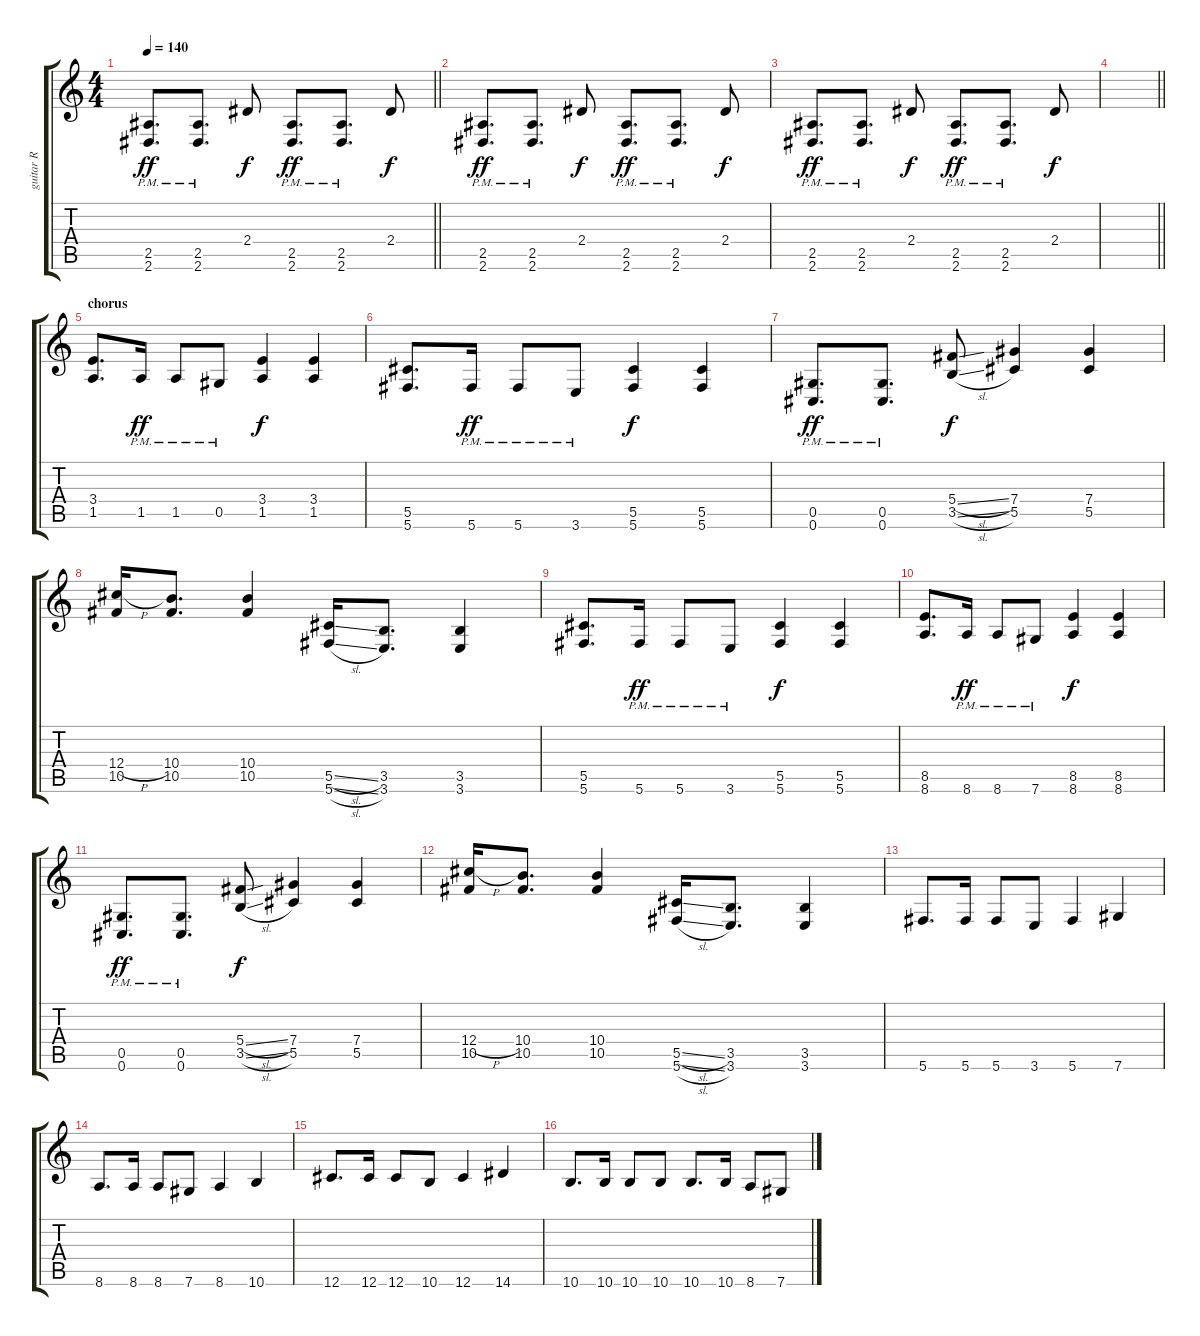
\track ("guitar R" "guitar R") {instrument distortionguitar}
\staff {score tabs}
\tuning (Eb4 Bb3 Gb3 Db3 Ab2 Db2) {hide}
\ts (4 4)
\tempo 140
\clef g2
\barLineRight lightlight
\ks c
(2.5{pm} 2.6{pm}).8{d dy ff} (2.5{pm} 2.6{pm}).8{d} 2.4.8{dy f} (2.5{pm} 2.6{pm}).8{d dy ff} (2.5{pm} 2.6{pm}).8{d} 2.4.8{dy f} |
(2.5{pm} 2.6{pm}).8{d dy ff} (2.5{pm} 2.6{pm}).8{d} 2.4.8{dy f} (2.5{pm} 2.6{pm}).8{d dy ff} (2.5{pm} 2.6{pm}).8{d} 2.4.8{dy f} |
(2.5{pm} 2.6{pm}).8{d dy ff} (2.5{pm} 2.6{pm}).8{d} 2.4.8{dy f} (2.5{pm} 2.6{pm}).8{d dy ff} (2.5{pm} 2.6{pm}).8{d} 2.4.8{dy f} |
\barLineRight lightlight
|
\section ("" "chorus")
(3.4 1.5).8{d} 1.5{pm}.16{dy ff} 1.5{pm}.8 0.5{pm}.8 (3.4 1.5).4{dy f} (3.4 1.5).4 |
(5.5 5.6).8{d} 5.6{pm}.16{dy ff} 5.6{pm}.8 3.6{pm}.8 (5.5 5.6).4{dy f} (5.5 5.6).4 |
(0.5{pm} 0.6{pm}).8{d dy ff} (0.5{pm} 0.6{pm}).8{d} (5.4{sl} 3.5{sl}).8{dy f} (7.4 5.5).4 (7.4 5.5).4 |
(12.4{h} 10.5).16 (10.4 10.5).8{d} (10.4 10.5).4 (5.5{sl} 5.6{sl}).16 (3.5 3.6).8{d} (3.5 3.6).4 |
(5.5 5.6).8{d} 5.6{pm}.16{dy ff} 5.6{pm}.8 3.6{pm}.8 (5.5 5.6).4{dy f} (5.5 5.6).4 |
(8.5 8.6).8{d} 8.6{pm}.16{dy ff} 8.6{pm}.8 7.6{pm}.8 (8.5 8.6).4{dy f} (8.5 8.6).4 |
(0.5{pm} 0.6{pm}).8{d dy ff} (0.5{pm} 0.6{pm}).8{d} (5.4{sl} 3.5{sl}).8{dy f} (7.4 5.5).4 (7.4 5.5).4 |
(12.4{h} 10.5).16 (10.4 10.5).8{d} (10.4 10.5).4 (5.5{sl} 5.6{sl}).16 (3.5 3.6).8{d} (3.5 3.6).4 |
5.6.8{d} 5.6.16 5.6.8 3.6.8 5.6.4 7.6.4 |
8.6.8{d} 8.6.16 8.6.8 7.6.8 8.6.4 10.6.4 |
12.6.8{d} 12.6.16 12.6.8 10.6.8 12.6.4 14.6.4 |
10.6.8{d} 10.6.16 10.6.8 10.6.8 10.6.8{d} 10.6.16 8.6.8 7.6.8
